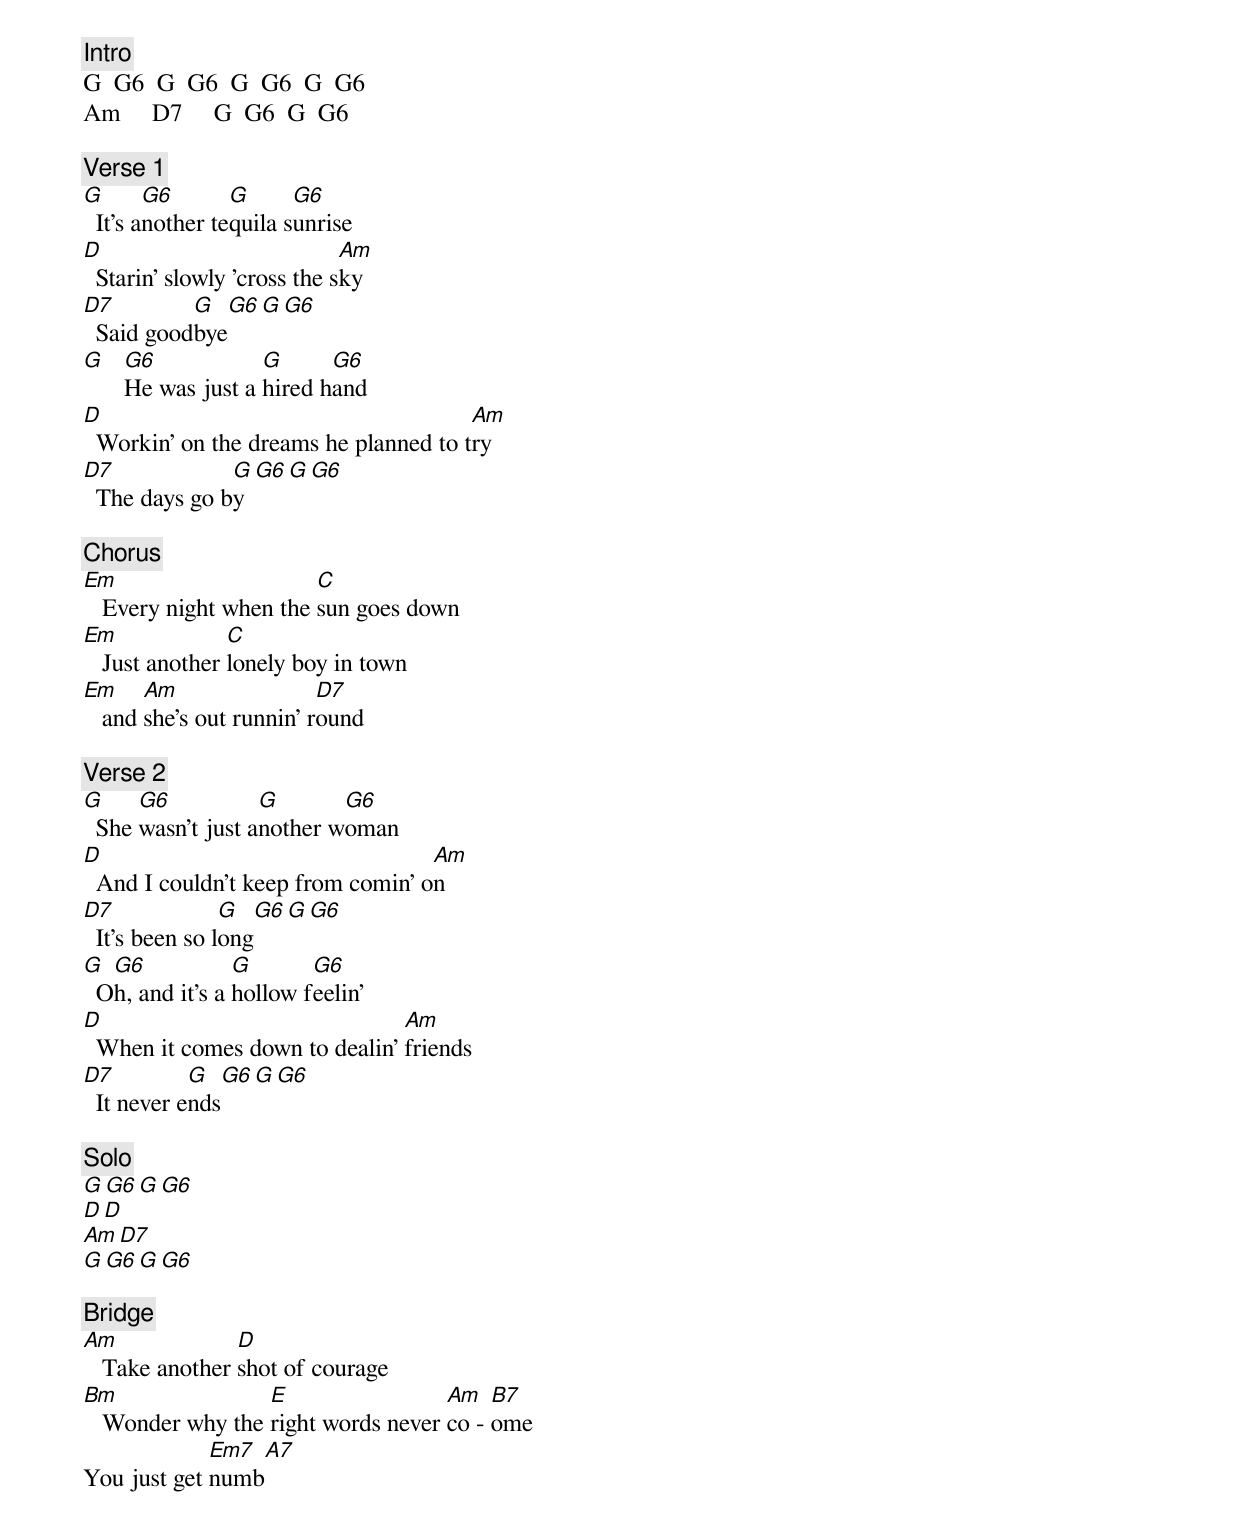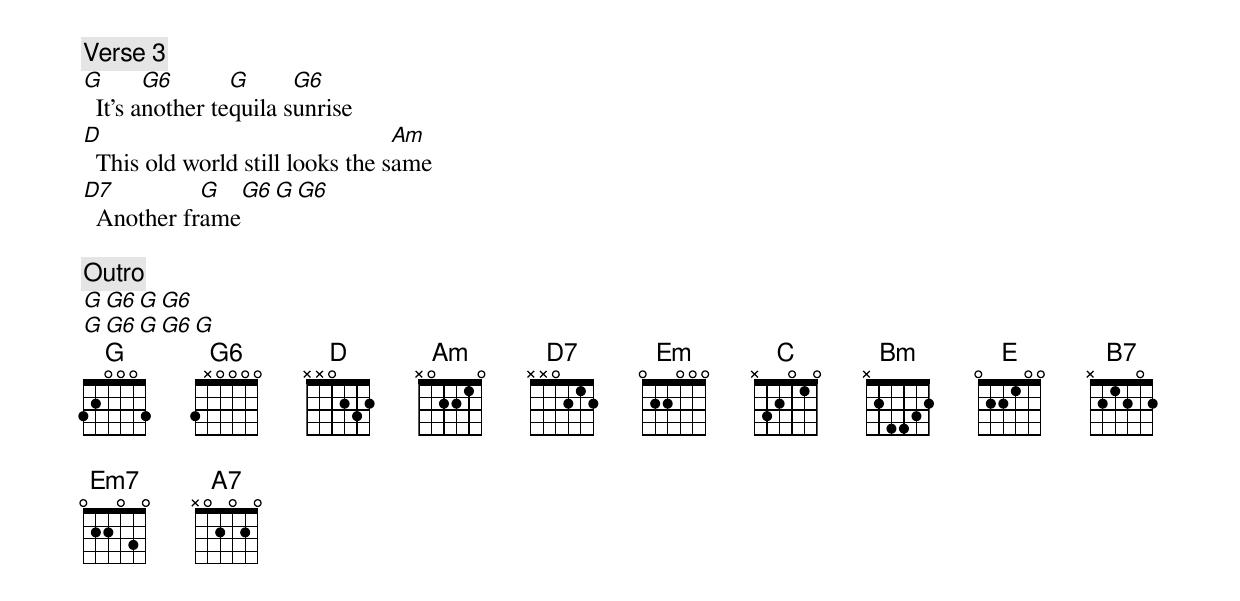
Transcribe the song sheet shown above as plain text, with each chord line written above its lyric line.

[Intro]
G  G6  G  G6  G  G6  G  G6
Am     D7     G  G6  G  G6

[Verse 1]
G       G6       G      G6
  It's another tequila sunrise
D                            Am
  Starin' slowly 'cross the sky
D7         G  G6  G  G6
  Said goodbye
G  G6            G      G6
   He was just a hired hand
D                                      Am
  Workin' on the dreams he planned to try
D7             G  G6  G  G6
  The days go by

[Chorus]
Em                      C
   Every night when the sun goes down
Em              C
   Just another lonely boy in town
Em     Am                 D7
   and she's out runnin' round

[Verse 2]
G     G6           G       G6
  She wasn't just another woman
D                                  Am
  And I couldn't keep from comin' on
D7              G  G6  G  G6
  It's been so long
G  G6            G       G6
  Oh, and it's a hollow feelin'
D                               Am
  When it comes down to dealin' friends
D7          G  G6  G  G6
  It never ends

[Solo]
G  G6  G  G6
D      D
Am     D7
G  G6  G  G6

[Bridge]
Am              D
   Take another shot of courage
Bm                E                 Am   B7
   Wonder why the right words never co - ome
             Em7    A7
You just get numb

[Verse 3]
G       G6       G      G6
  It's another tequila sunrise
D                                 Am
  This old world still looks the same
D7          G  G6  G  G6
  Another frame

[Outro]
G  G6  G  G6
G  G6  G  G6  G
